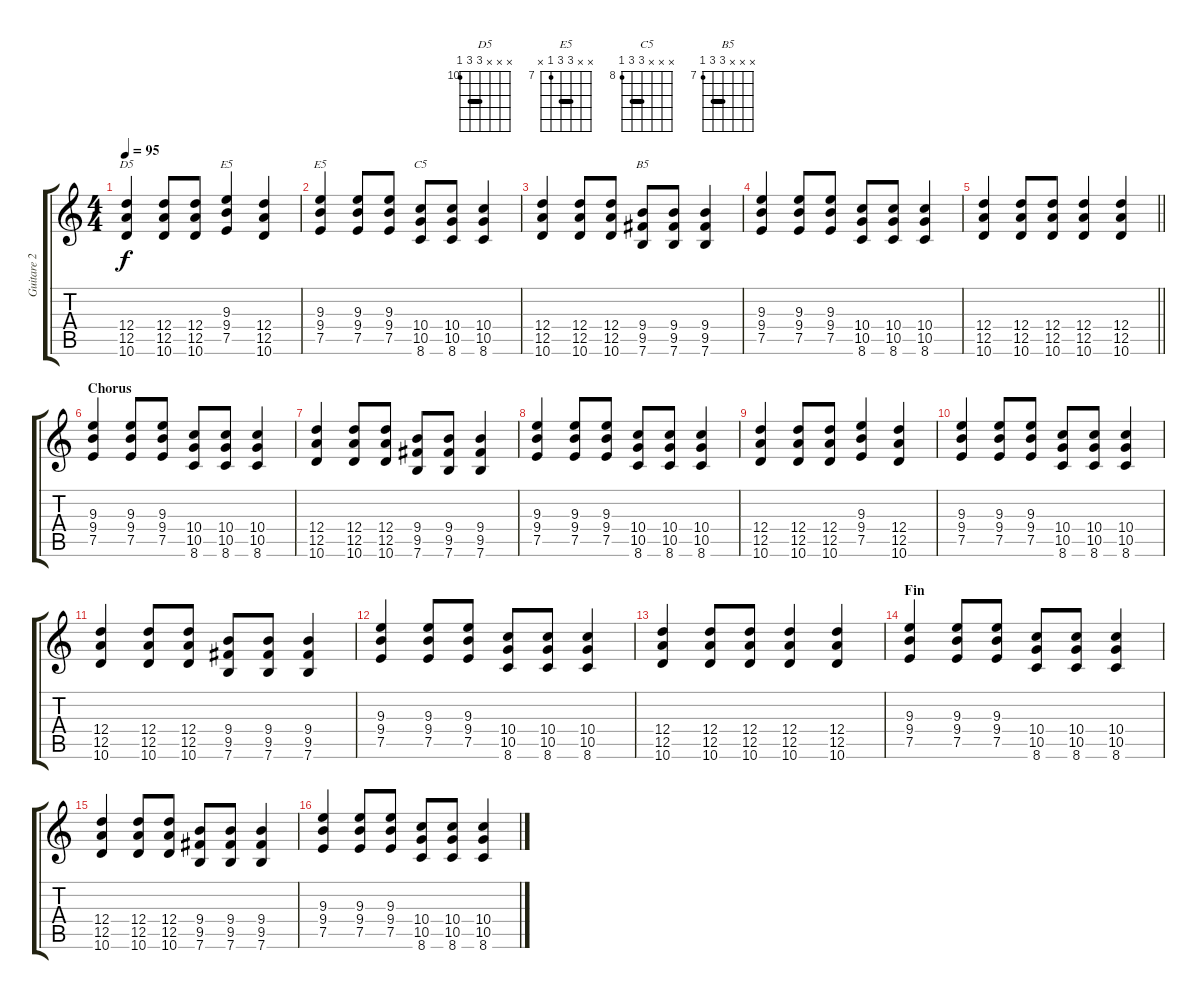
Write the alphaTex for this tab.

\track ("Guitare 2" "Guitare 2") {instrument distortionguitar}
\staff {score tabs}
\tuning (E4 B3 G3 D3 A2 E2) {hide}
\chord ("D5" x x x 12 12 10) {firstfret 10 barre 12}
\chord ("E5" x x x 14 14 12) {firstfret 12 barre 14}
\chord ("E5" x x 9 9 7 x) {firstfret 7 barre 9}
\chord ("C5" x x x 10 10 8) {firstfret 8 barre 10}
\chord ("B5" x x x 9 9 7) {firstfret 7 barre 9}
\ts (4 4)
\tempo 95
\clef g2
\ks c
(12.4 12.5 10.6).4{ch "D5" dy f} (12.4 12.5 10.6).8 (12.4 12.5 10.6).8 (9.3 9.4 7.5).4{ch "E5"} (12.4 12.5 10.6).4 |
(9.3 9.4 7.5).4{ch "E5"} (9.3 9.4 7.5).8 (9.3 9.4 7.5).8 (10.4 10.5 8.6).8{ch "C5"} (10.4 10.5 8.6).8 (10.4 10.5 8.6).4 |
(12.4 12.5 10.6).4 (12.4 12.5 10.6).8 (12.4 12.5 10.6).8 (9.4 9.5 7.6).8{ch "B5"} (9.4 9.5 7.6).8 (9.4 9.5 7.6).4 |
(9.3 9.4 7.5).4 (9.3 9.4 7.5).8 (9.3 9.4 7.5).8 (10.4 10.5 8.6).8 (10.4 10.5 8.6).8 (10.4 10.5 8.6).4 |
\barLineRight lightlight
(12.4 12.5 10.6).4 (12.4 12.5 10.6).8 (12.4 12.5 10.6).8 (12.4 12.5 10.6).4 (12.4 12.5 10.6).4 |
\section ("" "Chorus")
(9.3 9.4 7.5).4 (9.3 9.4 7.5).8 (9.3 9.4 7.5).8 (10.4 10.5 8.6).8 (10.4 10.5 8.6).8 (10.4 10.5 8.6).4 |
(12.4 12.5 10.6).4 (12.4 12.5 10.6).8 (12.4 12.5 10.6).8 (9.4 9.5 7.6).8 (9.4 9.5 7.6).8 (9.4 9.5 7.6).4 |
(9.3 9.4 7.5).4 (9.3 9.4 7.5).8 (9.3 9.4 7.5).8 (10.4 10.5 8.6).8 (10.4 10.5 8.6).8 (10.4 10.5 8.6).4 |
(12.4 12.5 10.6).4 (12.4 12.5 10.6).8 (12.4 12.5 10.6).8 (9.3 9.4 7.5).4 (12.4 12.5 10.6).4 |
(9.3 9.4 7.5).4 (9.3 9.4 7.5).8 (9.3 9.4 7.5).8 (10.4 10.5 8.6).8 (10.4 10.5 8.6).8 (10.4 10.5 8.6).4 |
(12.4 12.5 10.6).4 (12.4 12.5 10.6).8 (12.4 12.5 10.6).8 (9.4 9.5 7.6).8 (9.4 9.5 7.6).8 (9.4 9.5 7.6).4 |
(9.3 9.4 7.5).4 (9.3 9.4 7.5).8 (9.3 9.4 7.5).8 (10.4 10.5 8.6).8 (10.4 10.5 8.6).8 (10.4 10.5 8.6).4 |
(12.4 12.5 10.6).4 (12.4 12.5 10.6).8 (12.4 12.5 10.6).8 (12.4 12.5 10.6).4 (12.4 12.5 10.6).4 |
\section ("" "Fin")
(9.3 9.4 7.5).4 (9.3 9.4 7.5).8 (9.3 9.4 7.5).8 (10.4 10.5 8.6).8 (10.4 10.5 8.6).8 (10.4 10.5 8.6).4 |
(12.4 12.5 10.6).4 (12.4 12.5 10.6).8 (12.4 12.5 10.6).8 (9.4 9.5 7.6).8 (9.4 9.5 7.6).8 (9.4 9.5 7.6).4 |
(9.3 9.4 7.5).4 (9.3 9.4 7.5).8 (9.3 9.4 7.5).8 (10.4 10.5 8.6).8 (10.4 10.5 8.6).8 (10.4 10.5 8.6).4
